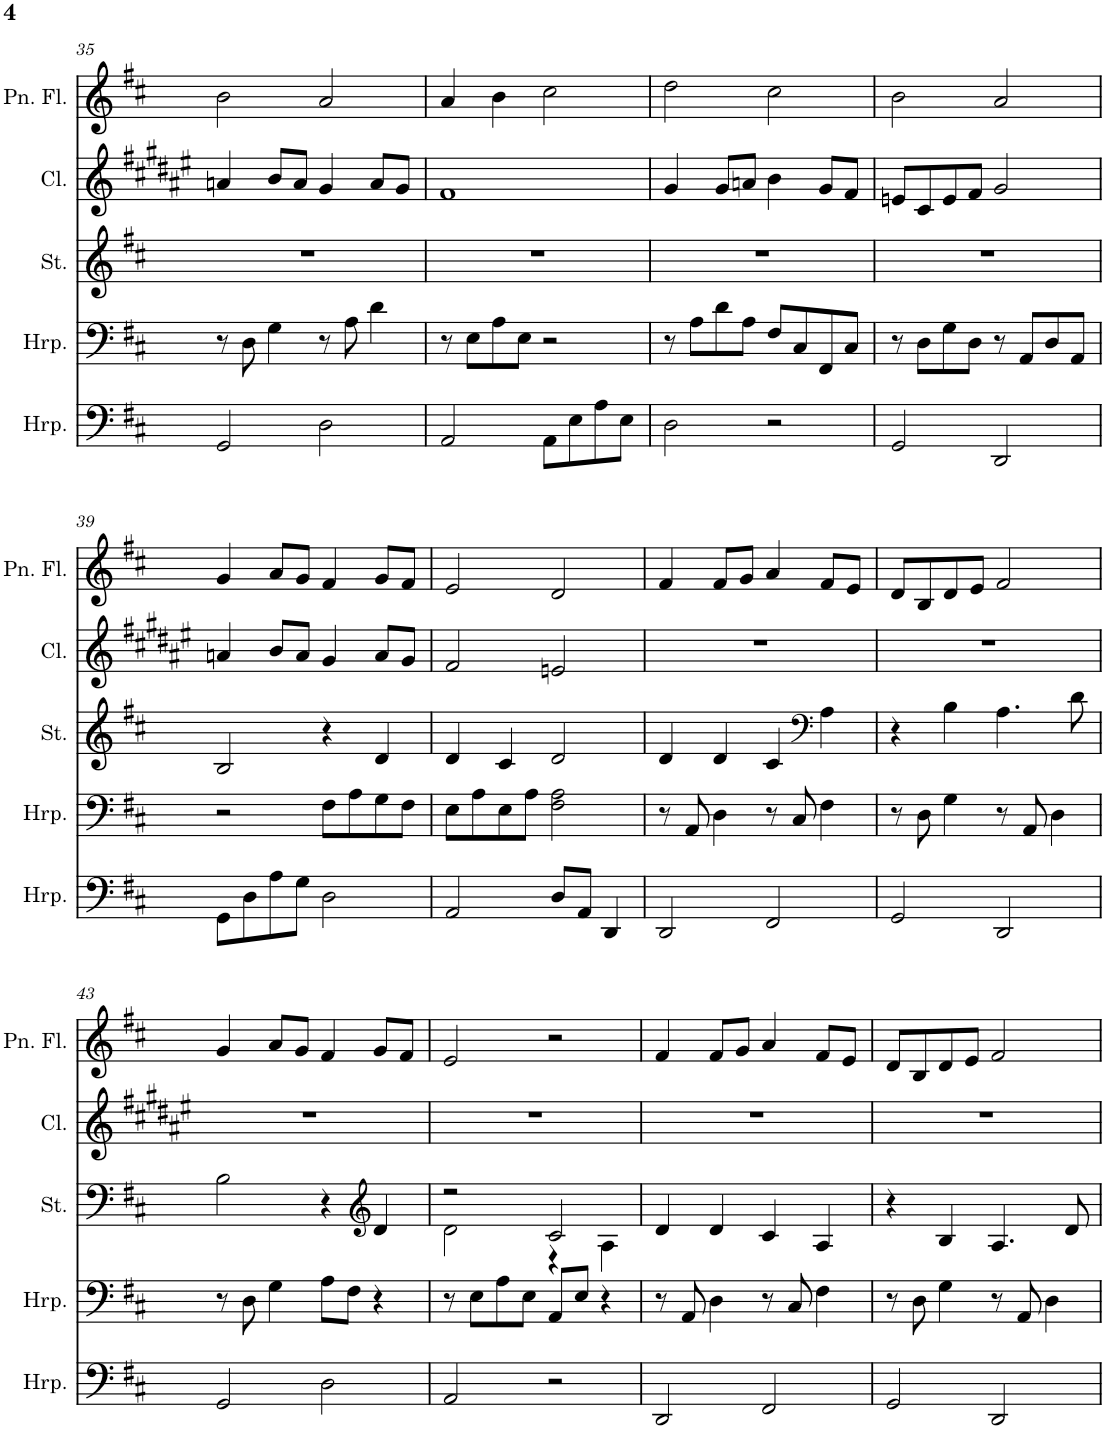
**kern	**kern	**kern	**kern	**kern
*part5	*part4	*part3	*part2	*part1
*staff5	*staff4	*staff3	*staff2	*staff1
*I"Harp	*I"Harp	*I"Strings	*I"Clarinet	*I"Pan Flute
*I'Hrp.	*I'Hrp.	*I'St.	*I'Cl.	*I'Pn. Fl.
!!LO:PB:g=z
*clefF4	*clefF4	*clefG2	*clefG2	*clefG2
*	*	*	*Trd1c2	*
*k[f#c#]	*k[f#c#]	*k[f#c#]	*k[f#c#g#d#a#e#]	*k[f#c#]
*M4/4	*M4/4	*M4/4	*M4/4	*M4/4
=35	=35	=35	=35	=35
2GG/	8r	1r	4an/	2b\
.	8D\	.	.	.
.	4G\	.	8b/L	.
.	.	.	8a/J	.
2D\	8r	.	4g#/	2a/
.	8A\	.	.	.
.	4d\	.	8a/L	.
.	.	.	8g#/J	.
=36	=36	=36	=36	=36
2AA/	8r	1r	1f#	4a/
.	8E\L	.	.	.
.	8A\	.	.	4b\
.	8E\J	.	.	.
8AA\L	2r	.	.	2cc#\
8E\	.	.	.	.
8A\	.	.	.	.
8E\J	.	.	.	.
=37	=37	=37	=37	=37
2D\	8r	1r	4g#/	2dd\
.	8A\L	.	.	.
.	8d\	.	8g#/L	.
.	8A\J	.	8an/J	.
2r	8F#/L	.	4b\	2cc#\
.	8C#/	.	.	.
.	8FF#/	.	8g#/L	.
.	8C#/J	.	8f#/J	.
=38	=38	=38	=38	=38
2GG/	8r	1r	8en/L	2b\
.	8D\L	.	8c#/	.
.	8G\	.	8e/	.
.	8D\J	.	8f#/J	.
2DD/	8r	.	2g#/	2a/
.	8AA/L	.	.	.
.	8D/	.	.	.
.	8AA/J	.	.	.
!!LO:LB:g=z
=39	=39	=39	=39	=39
8GG\L	2r	2B/	4an/	4g/
8D\	.	.	.	.
8A\	.	.	8b/L	8a/L
8G\J	.	.	8a/J	8g/J
2D\	8F#\L	4r	4g#/	4f#/
.	8A\	.	.	.
.	8G\	4d/	8a/L	8g/L
.	8F#\J	.	8g#/J	8f#/J
=40	=40	=40	=40	=40
2AA/	8E\L	4d/	2f#/	2e/
.	8A\	.	.	.
.	8E\	4c#/	.	.
.	8A\J	.	.	.
8D/L	2F#\ 2A\	2d/	2en/	2d/
8AA/J	.	.	.	.
4DD/	.	.	.	.
=41	=41	=41	=41	=41
2DD/	8r	4d/	1r	4f#/
.	8AA/	.	.	.
.	4D\	4d/	.	8f#/L
.	.	.	.	8g/J
2FF#/	8r	4c#/	.	4a/
.	8C#/	.	.	.
*	*	*clefF4	*	*
.	4F#\	4A\	.	8f#/L
.	.	.	.	8e/J
=42	=42	=42	=42	=42
2GG/	8r	4r	1r	8d/L
.	8D\	.	.	8B/
.	4G\	4B\	.	8d/
.	.	.	.	8e/J
2DD/	8r	4.A\	.	2f#/
.	8AA/	.	.	.
.	4D\	.	.	.
.	.	8d\	.	.
!!LO:LB:g=z
=43	=43	=43	=43	=43
2GG/	8r	2B\	1r	4g/
.	8D\	.	.	.
.	4G\	.	.	8a/L
.	.	.	.	8g/J
2D\	8A\L	4r	.	4f#/
.	8F#\J	.	.	.
*	*	*clefG2	*	*
.	4r	4d/	.	8g/L
.	.	.	.	8f#/J
=44	=44	=44	=44	=44
*	*	*^	*	*
2AA/	8r	2r	2d\	1r	2e/
.	8E\L	.	.	.	.
.	8A\	.	.	.	.
.	8E\J	.	.	.	.
2r	8AA/L	2c#/	4r	.	2r
.	8E/J	.	.	.	.
.	4r	.	4A\	.	.
*	*	*v	*v	*	*
=45	=45	=45	=45	=45
2DD/	8r	4d/	1r	4f#/
.	8AA/	.	.	.
.	4D\	4d/	.	8f#/L
.	.	.	.	8g/J
2FF#/	8r	4c#/	.	4a/
.	8C#/	.	.	.
.	4F#\	4A/	.	8f#/L
.	.	.	.	8e/J
=46	=46	=46	=46	=46
2GG/	8r	4r	1r	8d/L
.	8D\	.	.	8B/
.	4G\	4B/	.	8d/
.	.	.	.	8e/J
2DD/	8r	4.A/	.	2f#/
.	8AA/	.	.	.
.	4D\	.	.	.
.	.	8d/	.	.
=	=	=	=	=
*-	*-	*-	*-	*-
